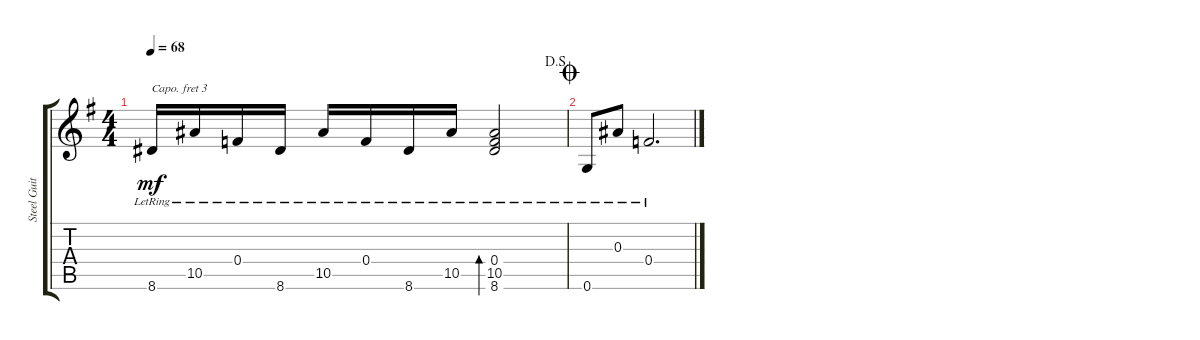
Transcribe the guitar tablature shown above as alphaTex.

\track ("Steel Guitar" "Steel Guit") {instrument acousticguitarsteel}
\staff {score tabs}
\capo 3
\tuning (E4 B3 G3 D3 A2 E2) {hide}
\ts (4 4)
\jump dalsegno
\tempo 68
\clef g2
\ks eminor
8.6{lr}.16{dy mf} 10.5{lr}.16 0.4{lr}.16 8.6{lr}.16 10.5{lr}.16 0.4{lr}.16 8.6{lr}.16 10.5{lr}.16 (0.4{lr} 10.5{lr} 8.6{lr}).2{bd 30} |
\jump coda
0.6{lr}.8 0.3{lr}.8 0.4{lr}.2{d}
